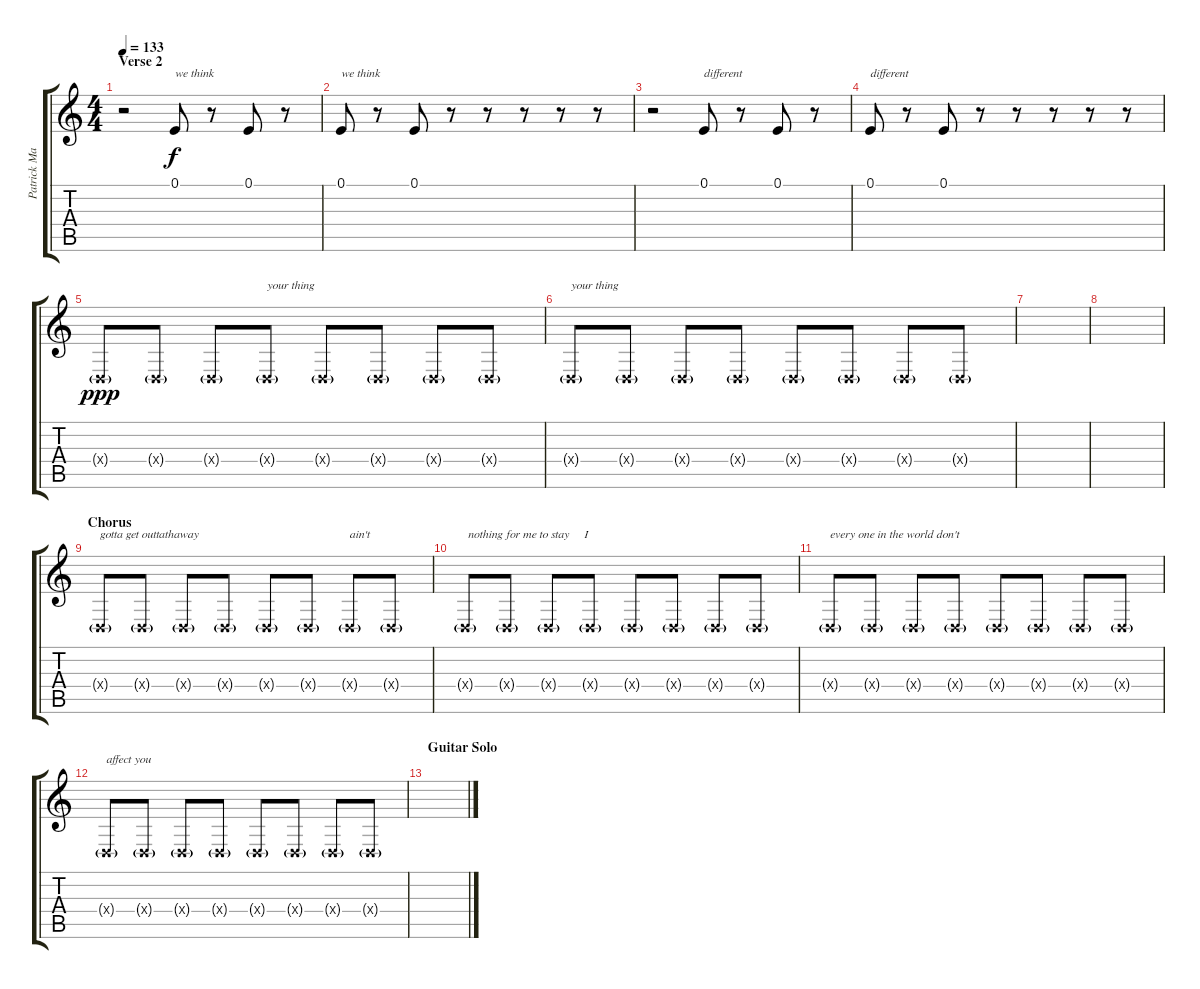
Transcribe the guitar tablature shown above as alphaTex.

\track ("Patrick Matthews - Voice Background" "Patrick Ma") {instrument violin}
\staff {score tabs}
\tuning (E4 B3 G3 D3 A2 E2) {hide}
\ts (4 4)
\section ("" "Verse 2")
\tempo 133
\clef g2
\ks c
r.2{dy ppp} 0.1.8{txt "we think" dy f} r.8 0.1.8 r.8 |
0.1.8{txt "we think"} r.8 0.1.8 r.8 r.8 r.8 r.8 r.8 |
r.2 0.1.8{txt "different"} r.8 0.1.8 r.8 |
0.1.8{txt "different"} r.8 0.1.8 r.8 r.8 r.8 r.8 r.8 |
0.4{g x}.8{dy ppp} 0.4{g x}.8 0.4{g x}.8 0.4{g x}.8{txt "your thing"} 0.4{g x}.8 0.4{g x}.8 0.4{g x}.8 0.4{g x}.8 |
0.4{g x}.8{txt "your thing"} 0.4{g x}.8 0.4{g x}.8 0.4{g x}.8 0.4{g x}.8 0.4{g x}.8 0.4{g x}.8 0.4{g x}.8 |
|
|
\section ("" "Chorus")
0.4{g x}.8{txt "gotta get outtathaway"} 0.4{g x}.8 0.4{g x}.8 0.4{g x}.8 0.4{g x}.8 0.4{g x}.8 0.4{g x}.8{txt "ain't"} 0.4{g x}.8 |
0.4{g x}.8{txt " nothing for me to stay     I"} 0.4{g x}.8 0.4{g x}.8 0.4{g x}.8 0.4{g x}.8 0.4{g x}.8 0.4{g x}.8 0.4{g x}.8 |
0.4{g x}.8{txt "every one in the world don't "} 0.4{g x}.8 0.4{g x}.8 0.4{g x}.8 0.4{g x}.8 0.4{g x}.8 0.4{g x}.8 0.4{g x}.8 |
0.4{g x}.8{txt "affect you"} 0.4{g x}.8 0.4{g x}.8 0.4{g x}.8 0.4{g x}.8 0.4{g x}.8 0.4{g x}.8 0.4{g x}.8 |
\section ("" "Guitar Solo")
